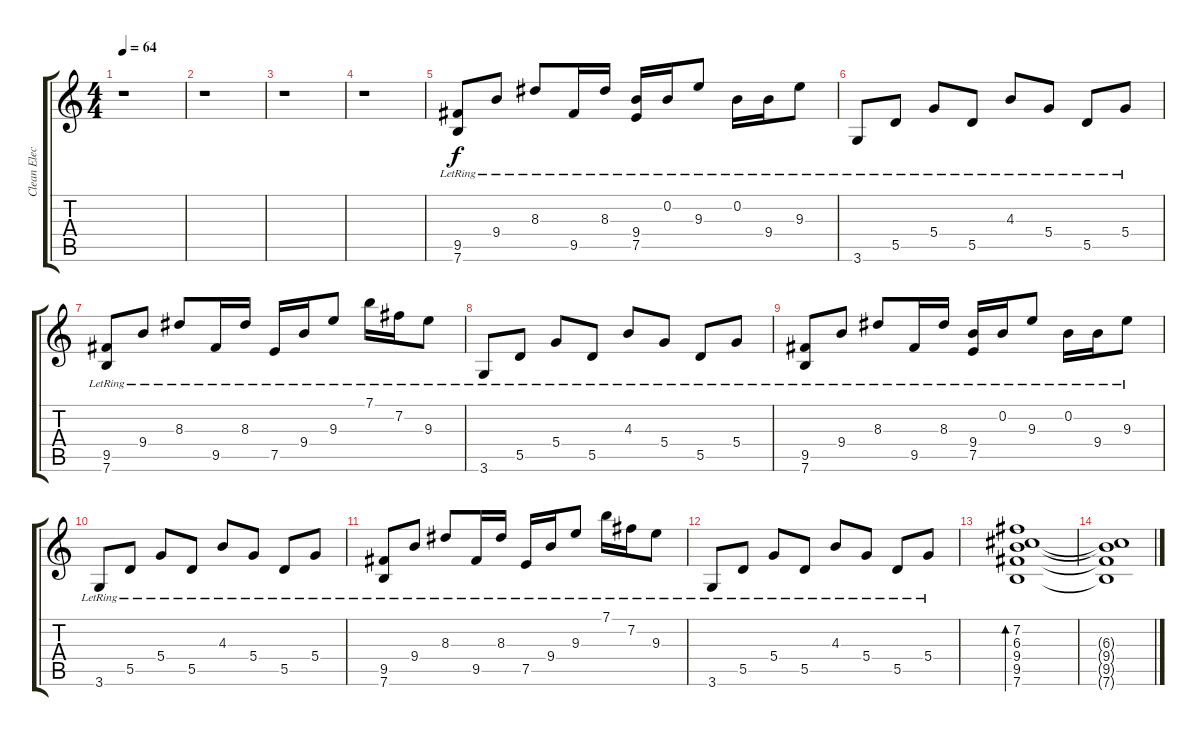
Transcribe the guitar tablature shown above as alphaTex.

\track ("Clean Elec." "Clean Elec") {instrument electricguitarjazz}
\staff {score tabs}
\tuning (E4 B3 G3 D3 A2 E2) {hide}
\ts (4 4)
\tempo 64
\clef g2
\ks c
r.1{dy f} |
r.1 |
r.1 |
r.1 |
(9.5{lr} 7.6{lr}).8{volume 6} 9.4{lr}.8 8.3{lr}.8 9.5{lr}.16 8.3{lr}.16 (9.4{lr} 7.5{lr}).16 0.2{lr}.16 9.3{lr}.8 0.2{lr}.16 9.4{lr}.16 9.3{lr}.8 |
3.6{lr}.8 5.5{lr}.8 5.4{lr}.8 5.5{lr}.8 4.3{lr}.8 5.4{lr}.8 5.5{lr}.8 5.4{lr}.8 |
(9.5{lr} 7.6{lr}).8 9.4{lr}.8 8.3{lr}.8 9.5{lr}.16 8.3{lr}.16 7.5{lr}.16 9.4{lr}.16 9.3{lr}.8 7.1{lr}.16 7.2{lr}.16 9.3{lr}.8 |
3.6{lr}.8 5.5{lr}.8 5.4{lr}.8 5.5{lr}.8 4.3{lr}.8 5.4{lr}.8 5.5{lr}.8 5.4{lr}.8 |
(9.5{lr} 7.6{lr}).8{volume 6} 9.4{lr}.8 8.3{lr}.8 9.5{lr}.16 8.3{lr}.16 (9.4{lr} 7.5{lr}).16 0.2{lr}.16 9.3{lr}.8 0.2{lr}.16 9.4{lr}.16 9.3{lr}.8 |
3.6{lr}.8 5.5{lr}.8 5.4{lr}.8 5.5{lr}.8 4.3{lr}.8 5.4{lr}.8 5.5{lr}.8 5.4{lr}.8 |
(9.5{lr} 7.6{lr}).8 9.4{lr}.8 8.3{lr}.8 9.5{lr}.16 8.3{lr}.16 7.5{lr}.16 9.4{lr}.16 9.3{lr}.8 7.1{lr}.16 7.2{lr}.16 9.3{lr}.8 |
3.6{lr}.8 5.5{lr}.8 5.4{lr}.8 5.5{lr}.8 4.3{lr}.8 5.4{lr}.8 5.5{lr}.8 5.4{lr}.8 |
(7.2 6.3 9.4 9.5 7.6).1{bd 120} |
(6.3{t} 9.4{t} 9.5{t} 7.6{t}).1
